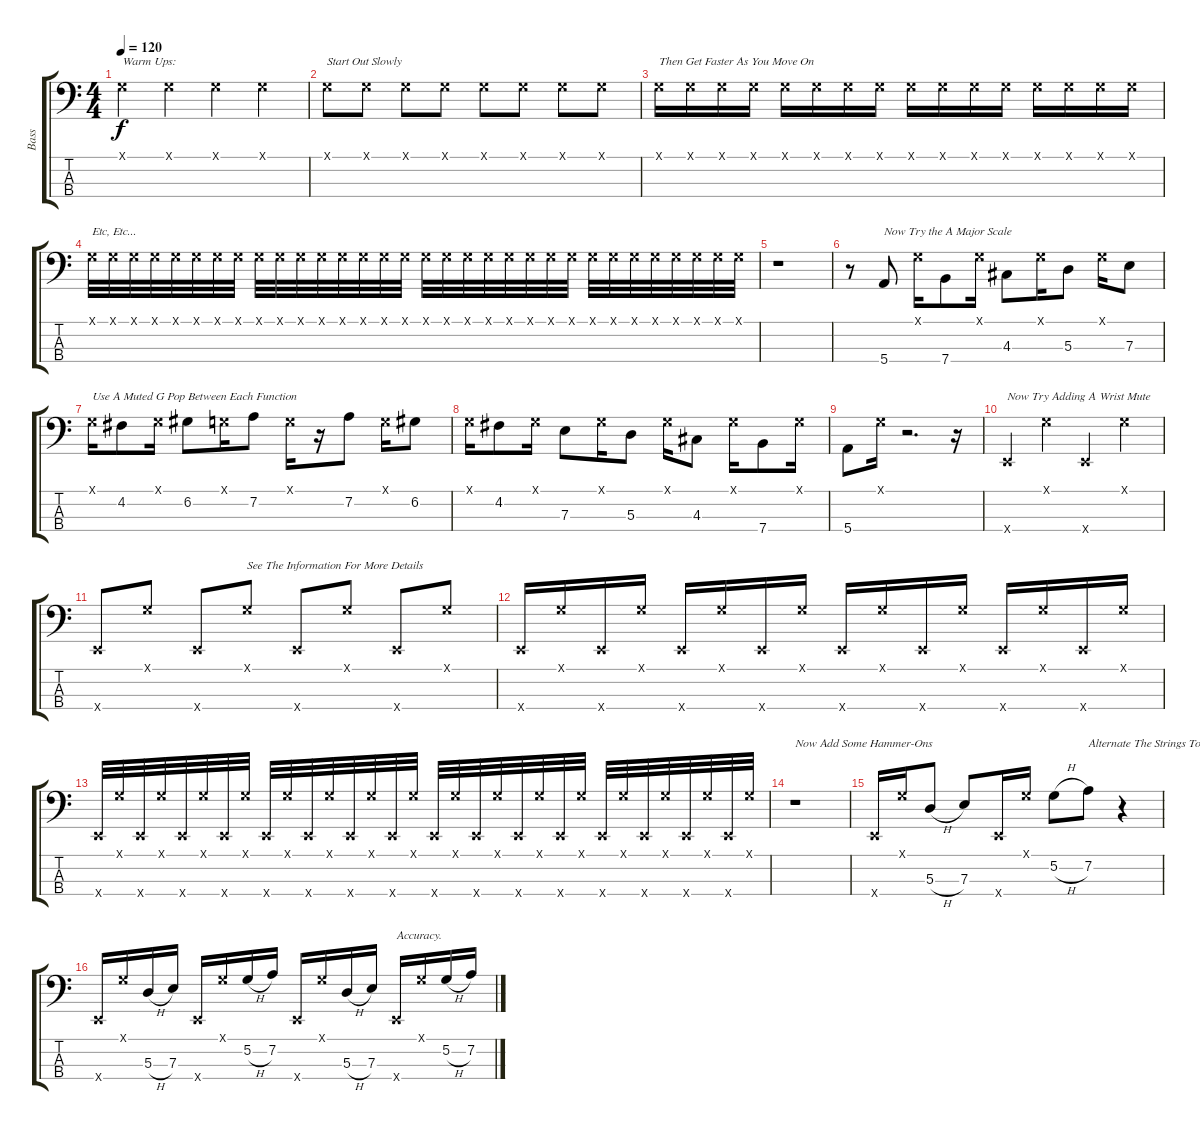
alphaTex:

\track ("Bass" "Bass") {instrument slapbass1}
\staff {score tabs}
\tuning (G2 D2 A1 E1) {hide}
\ts (4 4)
\tempo 120
\clef f4
\ks c
0.1{x}.4{txt "Warm Ups:" dy f instrument slapbass1} 0.1{x}.4 0.1{x}.4 0.1{x}.4 |
0.1{x}.8{txt "Start Out Slowly"} 0.1{x}.8 0.1{x}.8 0.1{x}.8 0.1{x}.8 0.1{x}.8 0.1{x}.8 0.1{x}.8 |
0.1{x}.16{txt "Then Get Faster As You Move On"} 0.1{x}.16 0.1{x}.16 0.1{x}.16 0.1{x}.16 0.1{x}.16 0.1{x}.16 0.1{x}.16 0.1{x}.16 0.1{x}.16 0.1{x}.16 0.1{x}.16 0.1{x}.16 0.1{x}.16 0.1{x}.16 0.1{x}.16 |
0.1{x}.32{txt "Etc, Etc..."} 0.1{x}.32 0.1{x}.32 0.1{x}.32 0.1{x}.32 0.1{x}.32 0.1{x}.32 0.1{x}.32 0.1{x}.32 0.1{x}.32 0.1{x}.32 0.1{x}.32 0.1{x}.32 0.1{x}.32 0.1{x}.32 0.1{x}.32 0.1{x}.32 0.1{x}.32 0.1{x}.32 0.1{x}.32 0.1{x}.32 0.1{x}.32 0.1{x}.32 0.1{x}.32 0.1{x}.32 0.1{x}.32 0.1{x}.32 0.1{x}.32 0.1{x}.32 0.1{x}.32 0.1{x}.32 0.1{x}.32 |
r.1 |
r.8 5.4.8{txt "Now Try the A Major Scale"} 0.1{x}.16 7.4.8 0.1{x}.16 4.3.8 0.1{x}.16 5.3.8 0.1{x}.16 7.3.8 |
0.1{x}.16{txt "Use A Muted G Pop Between Each Function"} 4.2.8 0.1{x}.16 6.2.8 0.1{x}.16 7.2.8 0.1{x}.16 r.16 7.2.8 0.1{x}.16 6.2.8 |
0.1{x}.16 4.2.8 0.1{x}.16 7.3.8 0.1{x}.16 5.3.8 0.1{x}.16 4.3.8 0.1{x}.16 7.4.8 0.1{x}.16 |
5.4.8 0.1{x}.16 r.2{d} r.16 |
0.4{x}.4{txt "Now Try Adding A Wrist Mute"} 0.1{x}.4 0.4{x}.4 0.1{x}.4 |
0.4{x}.8 0.1{x}.8 0.4{x}.8 0.1{x}.8{txt "See The Information For More Details"} 0.4{x}.8 0.1{x}.8 0.4{x}.8 0.1{x}.8 |
0.4{x}.16 0.1{x}.16 0.4{x}.16 0.1{x}.16 0.4{x}.16 0.1{x}.16 0.4{x}.16 0.1{x}.16 0.4{x}.16 0.1{x}.16 0.4{x}.16 0.1{x}.16 0.4{x}.16 0.1{x}.16 0.4{x}.16 0.1{x}.16 |
0.4{x}.32 0.1{x}.32 0.4{x}.32 0.1{x}.32 0.4{x}.32 0.1{x}.32 0.4{x}.32 0.1{x}.32 0.4{x}.32 0.1{x}.32 0.4{x}.32 0.1{x}.32 0.4{x}.32 0.1{x}.32 0.4{x}.32 0.1{x}.32 0.4{x}.32 0.1{x}.32 0.4{x}.32 0.1{x}.32 0.4{x}.32 0.1{x}.32 0.4{x}.32 0.1{x}.32 0.4{x}.32 0.1{x}.32 0.4{x}.32 0.1{x}.32 0.4{x}.32 0.1{x}.32 0.4{x}.32 0.1{x}.32 |
r.1{txt "Now Add Some Hammer-Ons"} |
0.4{x}.16 0.1{x}.16 5.3{h}.8 7.3.8 0.4{x}.16 0.1{x}.16 5.2{h}.8 7.2.8{txt "Alternate The Strings To Increase Your Slapping "} r.4 |
0.4{x}.16 0.1{x}.16 5.3{h}.16 7.3.16 0.4{x}.16 0.1{x}.16 5.2{h}.16 7.2.16 0.4{x}.16 0.1{x}.16 5.3{h}.16 7.3.16 0.4{x}.16{txt "Accuracy."} 0.1{x}.16 5.2{h}.16 7.2.16
